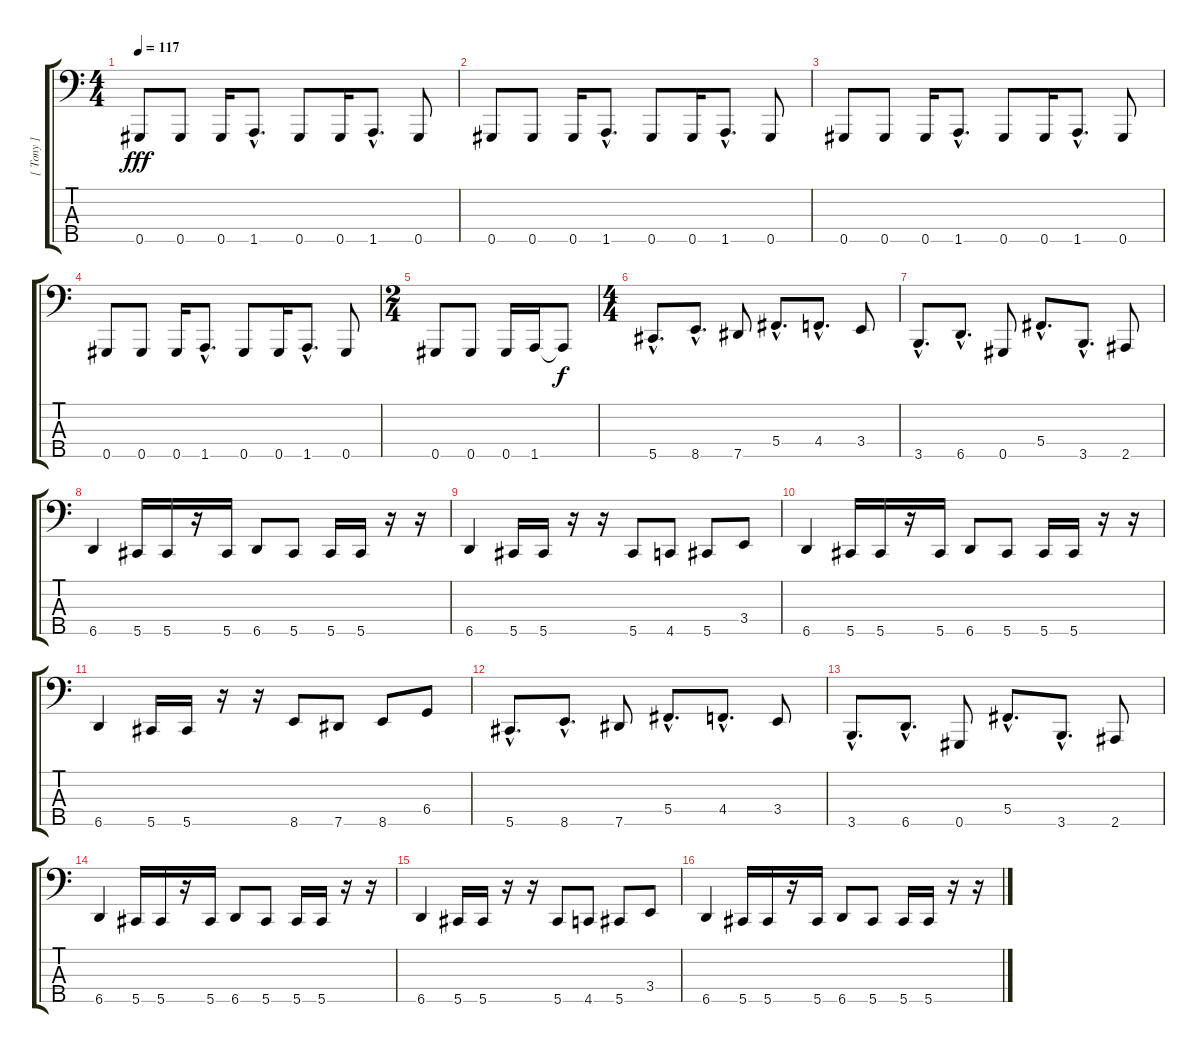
\track ("[ Tony ]" "[ Tony ]") {instrument electricbasspick}
\staff {score tabs}
\tuning (E2 B1 Gb1 Db1 Ab0) {hide}
\ts (4 4)
\tempo 117
\clef f4
\ks c
0.5.8{dy fff} 0.5.8 0.5.16 1.5{hac}.8{d} 0.5.8 0.5.16 1.5{hac}.8{d} 0.5.8 |
0.5.8 0.5.8 0.5.16 1.5{hac}.8{d} 0.5.8 0.5.16 1.5{hac}.8{d} 0.5.8 |
0.5.8 0.5.8 0.5.16 1.5{hac}.8{d} 0.5.8 0.5.16 1.5{hac}.8{d} 0.5.8 |
0.5.8 0.5.8 0.5.16 1.5{hac}.8{d} 0.5.8 0.5.16 1.5{hac}.8{d} 0.5.8 |
\ts (2 4)
0.5.8 0.5.8 0.5.16 1.5.16 1.5{t}.8{dy f} |
\ts (4 4)
5.5{hac}.8{d} 8.5{hac}.8{d} 7.5.8 5.4{hac}.8{d} 4.4{hac}.8{d} 3.4.8 |
3.5{hac}.8{d} 6.5{hac}.8{d} 0.5.8 5.4{hac}.8{d} 3.5{hac}.8{d} 2.5.8 |
6.5.4 5.5.16 5.5.16 r.16 5.5.16 6.5.8 5.5.8 5.5.16 5.5.16 r.16 r.16 |
6.5.4 5.5.16 5.5.16 r.16 r.16 5.5.8 4.5.8 5.5.8 3.4.8 |
6.5.4 5.5.16 5.5.16 r.16 5.5.16 6.5.8 5.5.8 5.5.16 5.5.16 r.16 r.16 |
6.5.4 5.5.16 5.5.16 r.16 r.16 8.5.8 7.5.8 8.5.8 6.4.8 |
5.5{hac}.8{d} 8.5{hac}.8{d} 7.5.8 5.4{hac}.8{d} 4.4{hac}.8{d} 3.4.8 |
3.5{hac}.8{d} 6.5{hac}.8{d} 0.5.8 5.4{hac}.8{d} 3.5{hac}.8{d} 2.5.8 |
6.5.4 5.5.16 5.5.16 r.16 5.5.16 6.5.8 5.5.8 5.5.16 5.5.16 r.16 r.16 |
6.5.4 5.5.16 5.5.16 r.16 r.16 5.5.8 4.5.8 5.5.8 3.4.8 |
6.5.4 5.5.16 5.5.16 r.16 5.5.16 6.5.8 5.5.8 5.5.16 5.5.16 r.16 r.16
